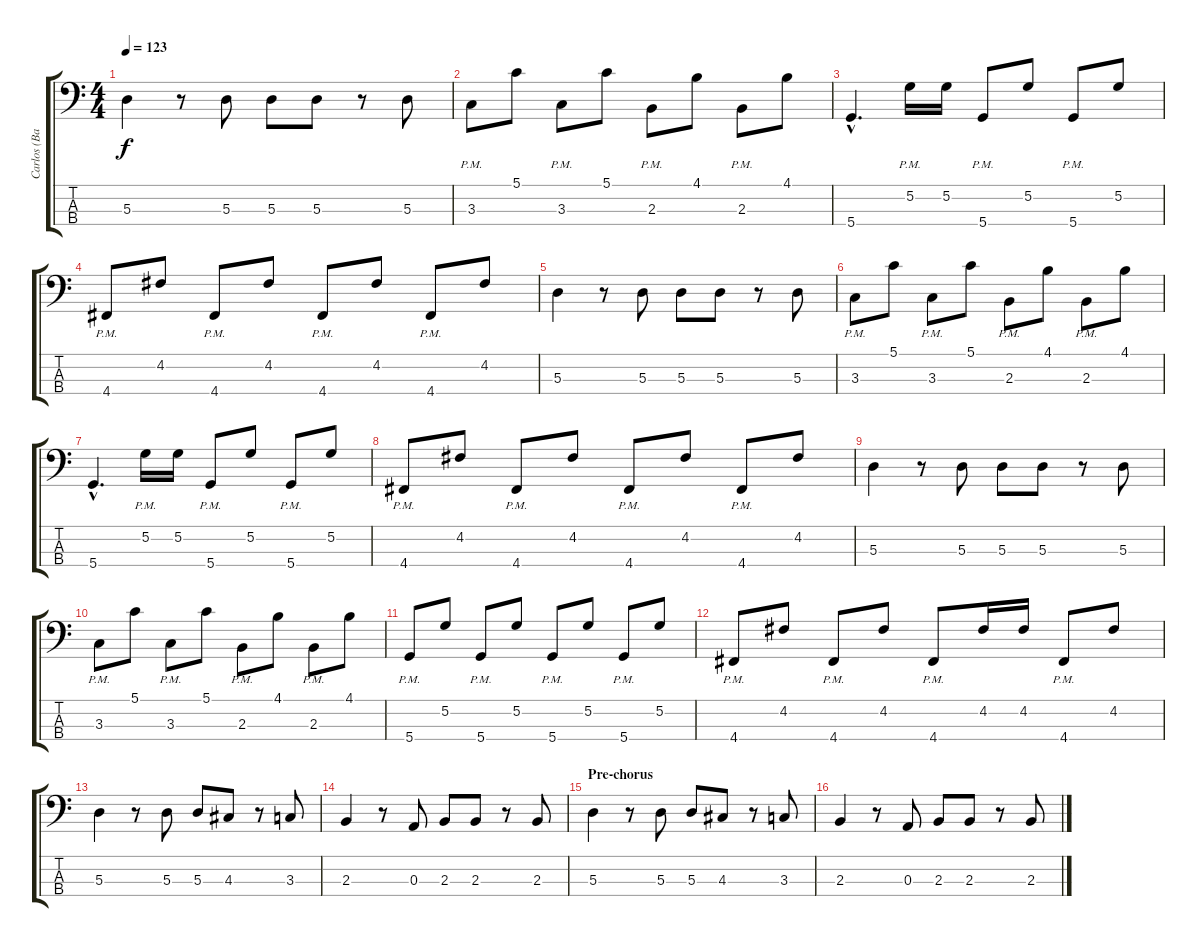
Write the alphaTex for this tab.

\track ("Carlos (Bass)" "Carlos (Ba") {instrument electricbasspick}
\staff {score tabs}
\tuning (G2 D2 A1 D1) {hide}
\ts (4 4)
\tempo 123
\clef f4
\ks c
5.3.4{dy f} r.8 5.3.8 5.3.8 5.3.8 r.8 5.3.8 |
3.3{pm}.8 5.1.8 3.3{pm}.8 5.1.8 2.3{pm}.8 4.1.8 2.3{pm}.8 4.1.8 |
5.4{hac}.4{d} 5.2{pm}.16 5.2.16 5.4{pm}.8 5.2.8 5.4{pm}.8 5.2.8 |
4.4{pm}.8 4.2.8 4.4{pm}.8 4.2.8 4.4{pm}.8 4.2.8 4.4{pm}.8 4.2.8 |
5.3.4 r.8 5.3.8 5.3.8 5.3.8 r.8 5.3.8 |
3.3{pm}.8 5.1.8 3.3{pm}.8 5.1.8 2.3{pm}.8 4.1.8 2.3{pm}.8 4.1.8 |
5.4{hac}.4{d} 5.2{pm}.16 5.2.16 5.4{pm}.8 5.2.8 5.4{pm}.8 5.2.8 |
4.4{pm}.8 4.2.8 4.4{pm}.8 4.2.8 4.4{pm}.8 4.2.8 4.4{pm}.8 4.2.8 |
5.3.4 r.8 5.3.8 5.3.8 5.3.8 r.8 5.3.8 |
3.3{pm}.8 5.1.8 3.3{pm}.8 5.1.8 2.3{pm}.8 4.1.8 2.3{pm}.8 4.1.8 |
5.4{pm}.8 5.2.8 5.4{pm}.8 5.2.8 5.4{pm}.8 5.2.8 5.4{pm}.8 5.2.8 |
4.4{pm}.8 4.2.8 4.4{pm}.8 4.2.8 4.4{pm}.8 4.2.16 4.2.16 4.4{pm}.8 4.2.8 |
5.3.4 r.8 5.3.8 5.3.8 4.3.8 r.8 3.3.8 |
2.3.4 r.8 0.3.8 2.3.8 2.3.8 r.8 2.3.8 |
\section ("" "Pre-chorus")
5.3.4 r.8 5.3.8 5.3.8 4.3.8 r.8 3.3.8 |
2.3.4 r.8 0.3.8 2.3.8 2.3.8 r.8 2.3.8
